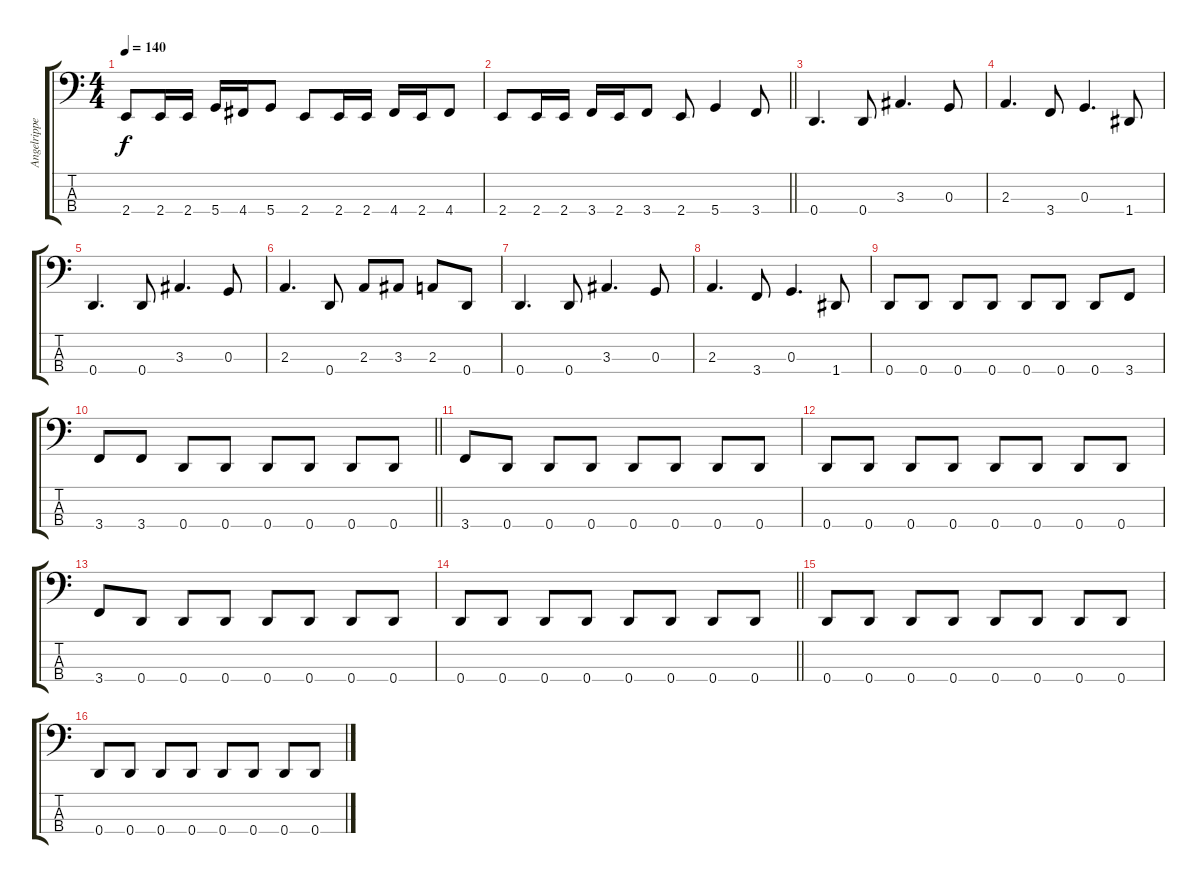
\track ("Angelripper" "Angelrippe") {instrument electricbassfinger}
\staff {score tabs}
\tuning (F2 C2 G1 D1) {hide}
\ts (4 4)
\tempo 140
\clef f4
\ks c
2.4.8{dy f} 2.4.16 2.4.16 5.4.16 4.4.16 5.4.8 2.4.8 2.4.16 2.4.16 4.4.16 2.4.16 4.4.8 |
\barLineRight lightlight
2.4.8 2.4.16 2.4.16 3.4.16 2.4.16 3.4.8 2.4.8 5.4.4 3.4.8 |
\section ("" "")
0.4.4{d} 0.4.8 3.3.4{d} 0.3.8 |
2.3.4{d} 3.4.8 0.3.4{d} 1.4.8 |
0.4.4{d} 0.4.8 3.3.4{d} 0.3.8 |
2.3.4{d} 0.4.8 2.3.8 3.3.8 2.3.8 0.4.8 |
0.4.4{d} 0.4.8 3.3.4{d} 0.3.8 |
2.3.4{d} 3.4.8 0.3.4{d} 1.4.8 |
0.4.8 0.4.8 0.4.8 0.4.8 0.4.8 0.4.8 0.4.8 3.4.8 |
\barLineRight lightlight
3.4.8 3.4.8 0.4.8 0.4.8 0.4.8 0.4.8 0.4.8 0.4.8 |
\section ("" "")
3.4.8 0.4.8 0.4.8 0.4.8 0.4.8 0.4.8 0.4.8 0.4.8 |
0.4.8 0.4.8 0.4.8 0.4.8 0.4.8 0.4.8 0.4.8 0.4.8 |
3.4.8 0.4.8 0.4.8 0.4.8 0.4.8 0.4.8 0.4.8 0.4.8 |
\barLineRight lightlight
0.4.8 0.4.8 0.4.8 0.4.8 0.4.8 0.4.8 0.4.8 0.4.8 |
\section ("" "")
0.4.8 0.4.8 0.4.8 0.4.8 0.4.8 0.4.8 0.4.8 0.4.8 |
0.4.8 0.4.8 0.4.8 0.4.8 0.4.8 0.4.8 0.4.8 0.4.8
